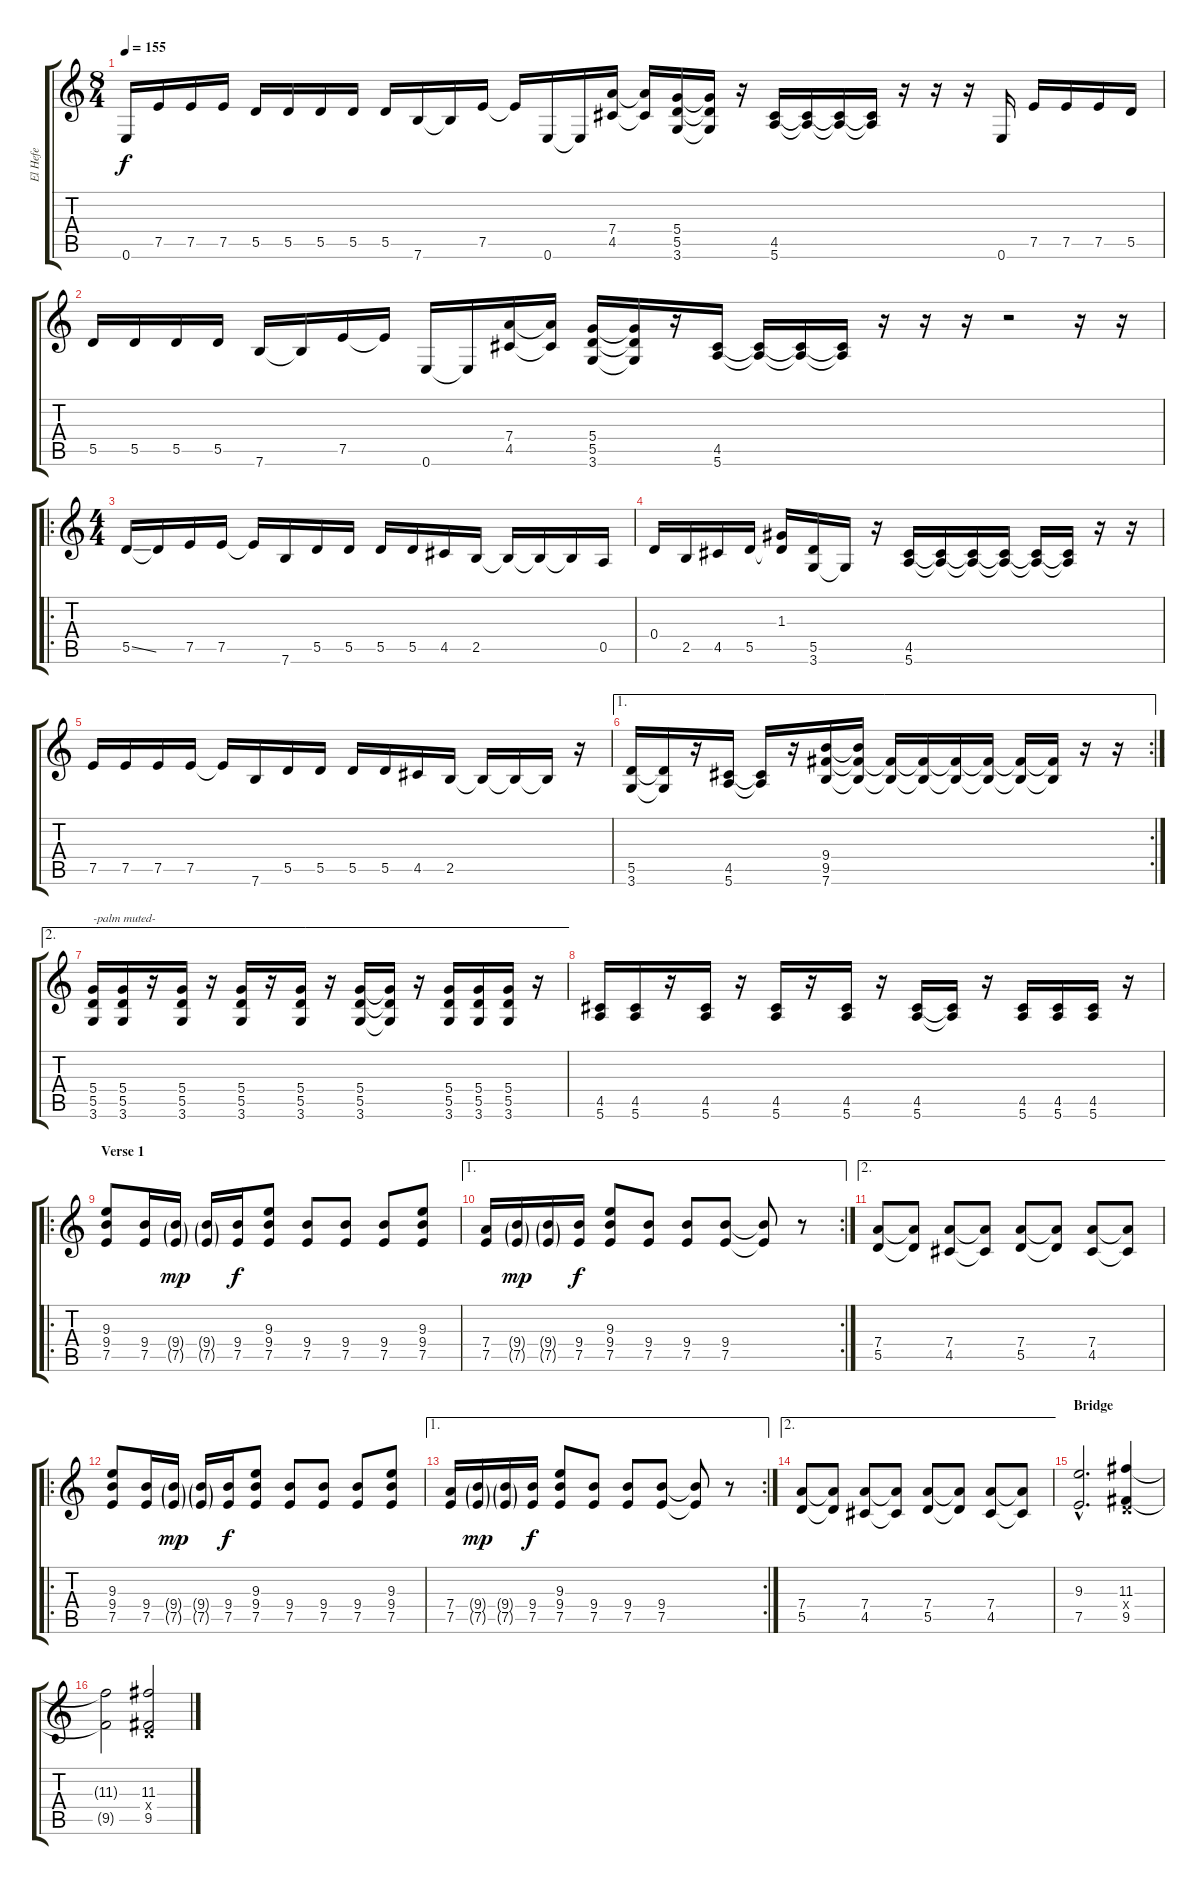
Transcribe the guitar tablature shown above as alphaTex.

\track ("El Hefe" "El Hefe") {instrument overdrivenguitar}
\staff {score tabs}
\tuning (E4 B3 G3 D3 A2 E2) {hide}
\ts (8 4)
\tempo 155
\clef g2
\ks c
0.6.16{dy f instrument overdrivenguitar} 7.5.16 7.5.16 7.5.16 5.5.16 5.5.16 5.5.16 5.5.16 5.5.16 7.6.16 7.6{t}.16 7.5.16 7.5{t}.16 0.6.16 0.6{t}.16 (7.4 4.5).16 (7.4{t} 4.5{t}).16 (5.4 5.5 3.6).16 (5.4{t} 5.5{t} 3.6{t}).16 r.16 (4.5 5.6).16 (4.5{t} 5.6{t}).16 (4.5{t} 5.6{t}).16 (4.5{t} 5.6{t}).16 r.16 r.16 r.16 0.6.16 7.5.16 7.5.16 7.5.16 5.5.16 |
5.5.16 5.5.16 5.5.16 5.5.16 7.6.16 7.6{t}.16 7.5.16 7.5{t}.16 0.6.16 0.6{t}.16 (7.4 4.5).16 (7.4{t} 4.5{t}).16 (5.4 5.5 3.6).16 (5.4{t} 5.5{t} 3.6{t}).16 r.16 (4.5 5.6).16 (4.5{t} 5.6{t}).16 (4.5{t} 5.6{t}).16 (4.5{t} 5.6{t}).16 r.16 r.16 r.16 r.2 r.16 r.16 |
\ro
\ts (4 4)
5.5{ss}.16 5.5{t}.16 7.5.16 7.5.16 7.5{t}.16 7.6.16 5.5.16 5.5.16 5.5.16 5.5.16 4.5.16 2.5.16 2.5{t}.16 2.5{t}.16 2.5{t}.16 0.5.16 |
0.4.16 2.5.16 4.5.16 5.5.16 (1.3 5.5{t}).16 (5.5 3.6).16 3.6{t}.16 r.16 (4.5 5.6).16 (4.5{t} 5.6{t}).16 (4.5{t} 5.6{t}).16 (4.5{t} 5.6{t}).16 (4.5{t} 5.6{t}).16 (4.5{t} 5.6{t}).16 r.16 r.16 |
7.5.16 7.5.16 7.5.16 7.5.16 7.5{t}.16 7.6.16 5.5.16 5.5.16 5.5.16 5.5.16 4.5.16 2.5.16 2.5{t}.16 2.5{t}.16 2.5{t}.16 r.16 |
\ae 1
\rc 2
(5.5 3.6).16 (5.5{t} 3.6{t}).16 r.16 (4.5 5.6).16 (4.5{t} 5.6{t}).16 r.16 (9.4 9.5 7.6).16 (9.4{t} 9.5{t} 7.6{t}).16 (9.5{t} 7.6{t}).16 (9.5{t} 7.6{t}).16 (9.5{t} 7.6{t}).16 (9.5{t} 7.6{t}).16 (9.5{t} 7.6{t}).16 (9.5{t} 7.6{t}).16 r.16 r.16 |
\ae 2
(5.4 5.5 3.6).16{txt "-palm muted-" instrument distortionguitar} (5.4 5.5 3.6).16 r.16 (5.4 5.5 3.6).16 r.16 (5.4 5.5 3.6).16 r.16 (5.4 5.5 3.6).16 r.16 (5.4 5.5 3.6).16 (5.4{t} 5.5{t} 3.6{t}).16 r.16 (5.4 5.5 3.6).16 (5.4 5.5 3.6).16 (5.4 5.5 3.6).16 r.16 |
(4.5 5.6).16 (4.5 5.6).16 r.16 (4.5 5.6).16 r.16 (4.5 5.6).16 r.16 (4.5 5.6).16 r.16 (4.5 5.6).16 (4.5{t} 5.6{t}).16 r.16 (4.5 5.6).16 (4.5 5.6).16 (4.5 5.6).16 r.16 |
\ro
\section ("" "Verse 1")
(9.3 9.4 7.5).8 (9.4 7.5).16 (9.4{g} 7.5{g}).16{dy mp} (9.4{g} 7.5{g}).16 (9.4 7.5).16{dy f} (9.3 9.4 7.5).8 (9.4 7.5).8 (9.4 7.5).8 (9.4 7.5).8 (9.3 9.4 7.5).8 |
\ae 1
\rc 2
(7.4 7.5).16 (9.4{g} 7.5{g}).16{dy mp} (9.4{g} 7.5{g}).16 (9.4 7.5).16{dy f} (9.3 9.4 7.5).8 (9.4 7.5).8 (9.4 7.5).8 (9.4 7.5).8 (9.4{t} 7.5{t}).8 r.8 |
\ae 2
(7.4 5.5).8 (7.4{t} 5.5{t}).8 (7.4 4.5).8 (7.4{t} 4.5{t}).8 (7.4 5.5).8 (7.4{t} 5.5{t}).8 (7.4 4.5).8 (7.4{t} 4.5{t}).8 |
\ro
(9.3 9.4 7.5).8 (9.4 7.5).16 (9.4{g} 7.5{g}).16{dy mp} (9.4{g} 7.5{g}).16 (9.4 7.5).16{dy f} (9.3 9.4 7.5).8 (9.4 7.5).8 (9.4 7.5).8 (9.4 7.5).8 (9.3 9.4 7.5).8 |
\ae 1
\rc 2
(7.4 7.5).16 (9.4{g} 7.5{g}).16{dy mp} (9.4{g} 7.5{g}).16 (9.4 7.5).16{dy f} (9.3 9.4 7.5).8 (9.4 7.5).8 (9.4 7.5).8 (9.4 7.5).8 (9.4{t} 7.5{t}).8 r.8 |
\ae 2
(7.4 5.5).8 (7.4{t} 5.5{t}).8 (7.4 4.5).8 (7.4{t} 4.5{t}).8 (7.4 5.5).8 (7.4{t} 5.5{t}).8 (7.4 4.5).8 (7.4{t} 4.5{t}).8 |
\section ("" "Bridge")
(9.3{hac} 7.5{hac}).2{d} (11.3 0.4{x} 9.5).4 |
(11.3{t} 9.5{t}).2 (11.3 0.4{x} 9.5).2
